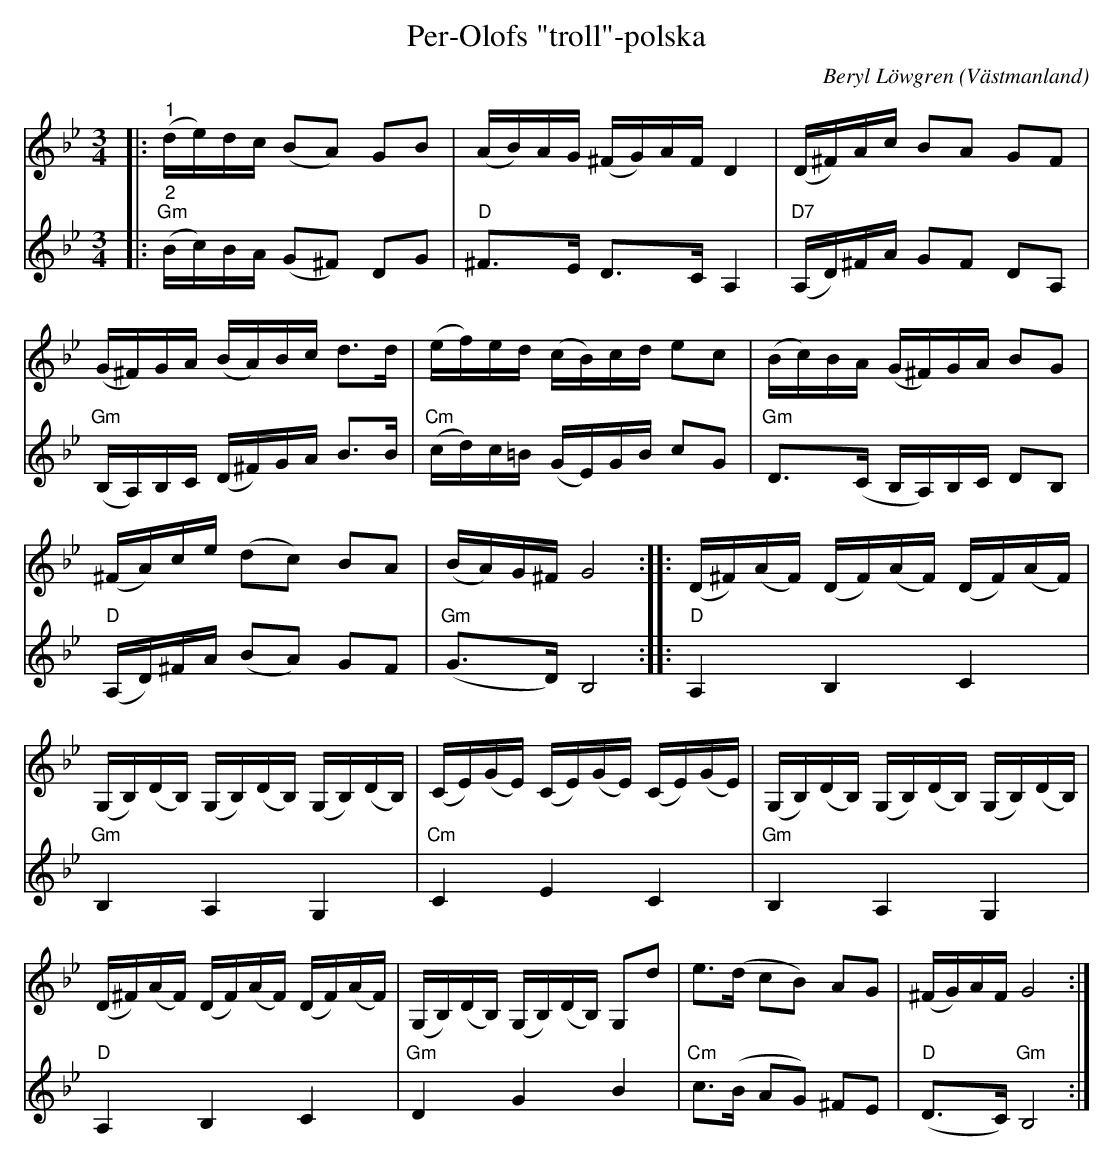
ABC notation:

X:1
T:Per-Olofs "troll"-polska
C:Beryl Löwgren
O:Västmanland
L:1/16
M:3/4
K:Gm
V:1
|:"^1" (de)dc (B2A2) G2B2 | (AB)AG (^FG)AF D4 | (D^F)Ac B2A2 G2F2 |
(G^F)GA (BA)Bc d2>d2 | (ef)ed (cB)cd e2c2 | (Bc)BA (G^F)GA B2G2 |
(^FA)ce (d2c2) B2A2 | (BA)G^F G8 :: (D^F)(AF) (DF)(AF) (DF)(AF) |
(G,B,)(DB,) (G,B,)(DB,) (G,B,)(DB,) | (CE)(GE) (CE)(GE) (CE)(GE) | (G,B,)(DB,) (G,B,)(DB,) (G,B,)(DB,) |
(D^F)(AF) (DF)(AF) (DF)(AF) | (G,B,)(DB,) (G,B,)(DB,) G,2d2 | e2>(d2 c2B2) A2G2 | (^FG)AF G8 :|
V:2
|:"^2""Gm" (Bc)BA (G2^F2) D2G2 |"D" ^F2>E2 D2>C2 A,4 |"D7" (A,D)^FA G2F2 D2A,2 |
"Gm" (B,A,)B,C (D^F)GA B2>B2 |"Cm" (cd)c=B (GE)GB c2G2 |"Gm" D2>(C2 B,A,)B,C D2B,2 |
"D" (A,D)^FA (B2A2) G2F2 | "Gm" (G2>D2) B,8 ::"D" A,4 B,4 C4 |"Gm" B,4 A,4 G,4 |"Cm" C4 E4 C4 |
"Gm" B,4 A,4 G,4 |"D" A,4 B,4 C4 |"Gm" D4 G4 B4 |"Cm" c2>(B2 A2G2) ^F2E2 | "D" (D2>C2)"Gm" B,8 :|
